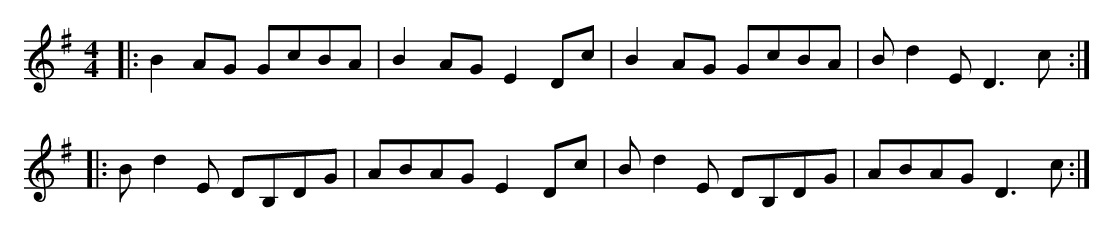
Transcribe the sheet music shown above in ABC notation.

X:1
M:4/4
K:G
|:B2AG GcBA|B2AG E2Dc|B2AG GcBA|Bd2E D3c:|
|:Bd2E DB,DG|ABAG E2Dc|Bd2E DB,DG|ABAG D3c:|
